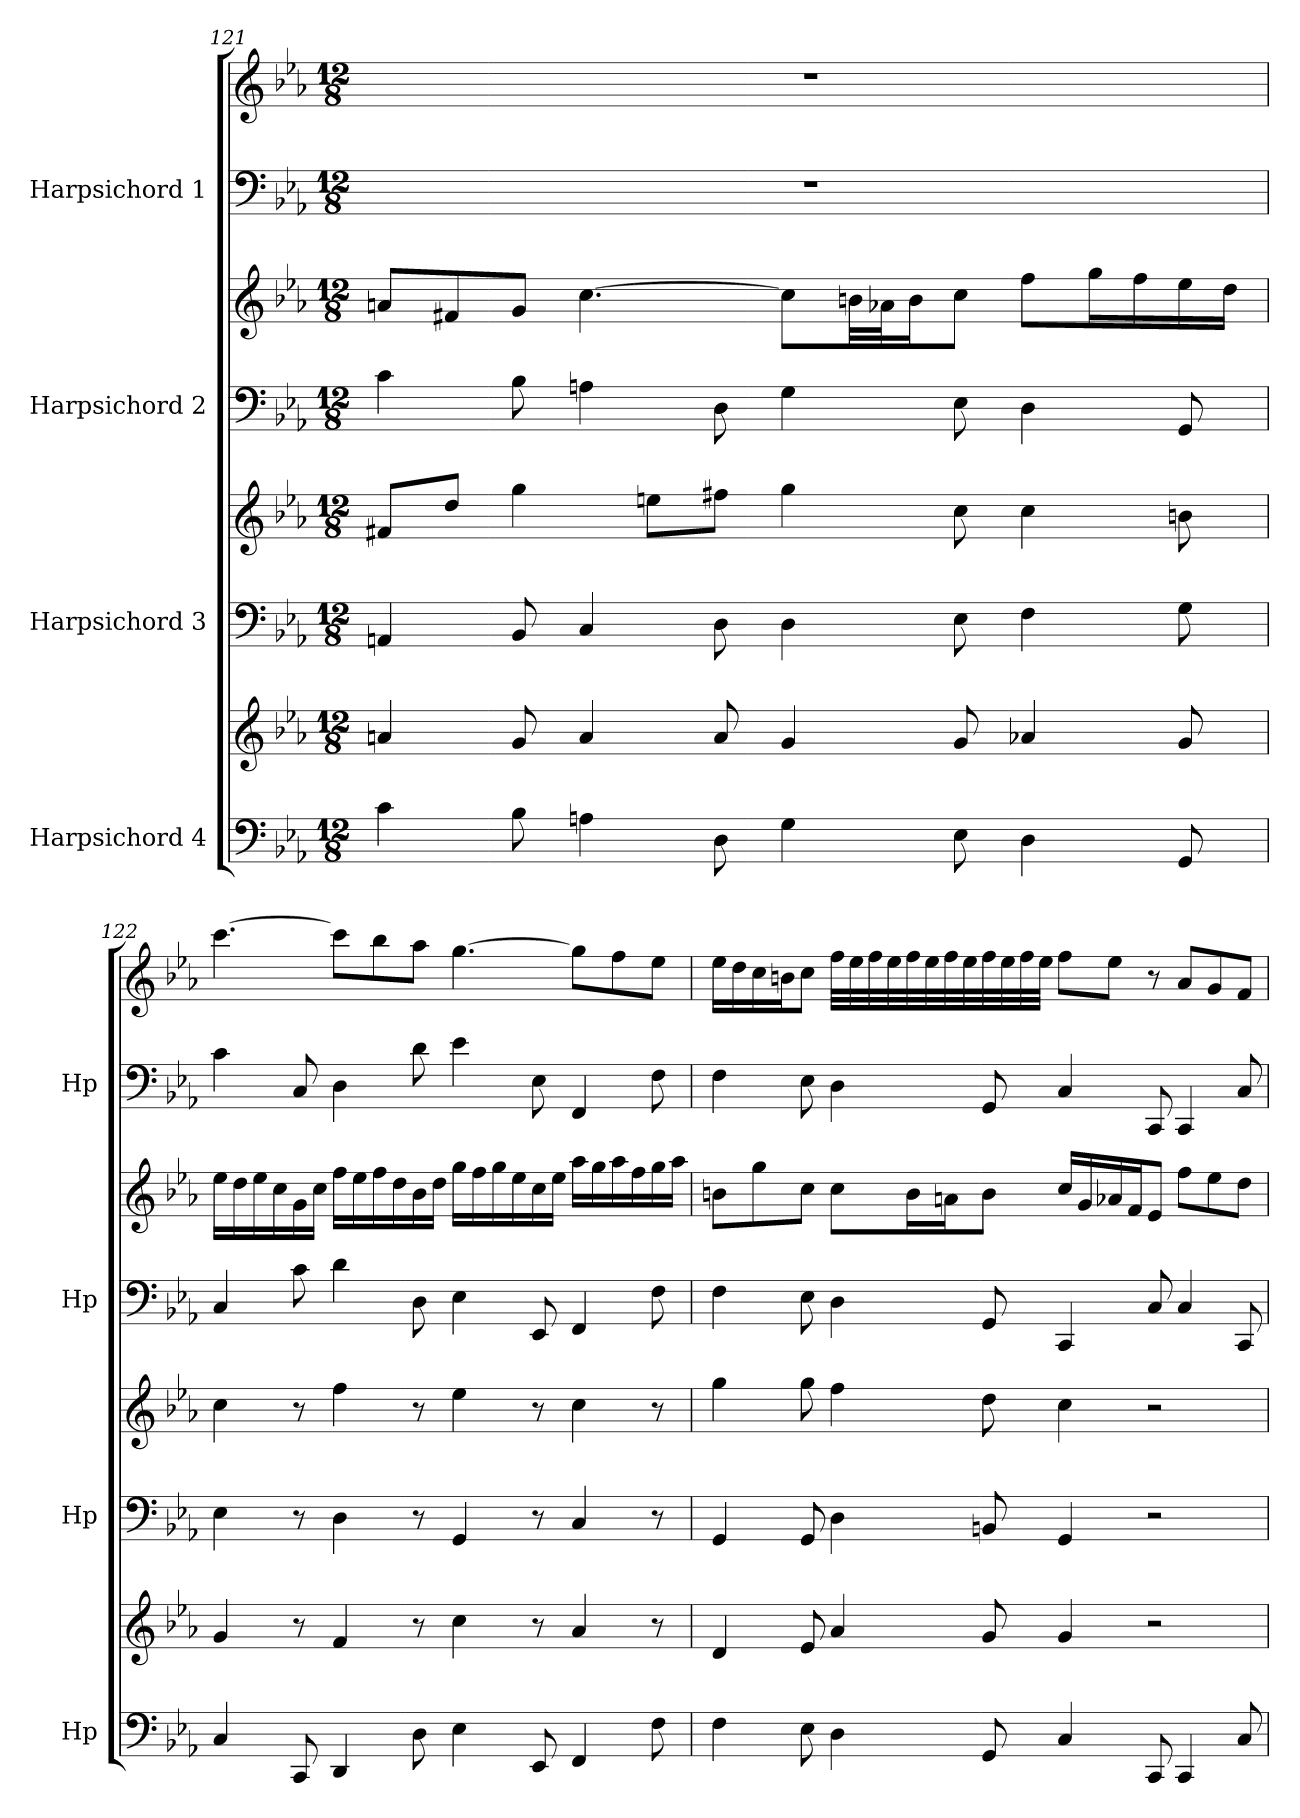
**kern	**kern	**kern	**kern	**kern	**kern	**kern	**kern
*part4	*part4	*part3	*part3	*part2	*part2	*part1	*part1
*staff8	*staff7	*staff6	*staff5	*staff4	*staff3	*staff2	*staff1
*I"Harpsichord 4	*	*I"Harpsichord 3	*	*I"Harpsichord 2	*	*I"Harpsichord 1	*
*I'Hp	*	*I'Hp	*	*I'Hp	*	*I'Hp	*
!!LO:PB:g=z
*clefF4	*clefG2	*clefF4	*clefG2	*clefF4	*clefG2	*clefF4	*clefG2
*k[b-e-a-]	*k[b-e-a-]	*k[b-e-a-]	*k[b-e-a-]	*k[b-e-a-]	*k[b-e-a-]	*k[b-e-a-]	*k[b-e-a-]
*M12/8	*M12/8	*M12/8	*M12/8	*M12/8	*M12/8	*M12/8	*M12/8
=121	=121	=121	=121	=121	=121	=121	=121
4c\	4an/	4AAn/	8f#X/L	4c\	8an/L	1.r	1.r
.	.	.	8dd/J	.	8f#X/	.	.
8B-\	8g/	8BB-/	4gg\	8B-\	8g/J	.	.
4An\	4a/	4C/	.	4An\	[4.cc\	.	.
.	.	.	8een\L	.	.	.	.
8D\	8a/	8D\	8ff#X\J	8D\	.	.	.
4G\	4g/	4D\	4gg\	4G\	8cc\L]	.	.
.	.	.	.	.	32bn\LL	.	.
.	.	.	.	.	32a-X\J	.	.
.	.	.	.	.	16b\J	.	.
8E-\	8g/	8E-\	8cc\	8E-\	8cc\J	.	.
4D\	4a-X/	4F\	4cc\	4D\	8ff\L	.	.
.	.	.	.	.	16gg\L	.	.
.	.	.	.	.	16ff\	.	.
8GG/	8g/	8G\	8bn\	8GG/	16ee-\	.	.
.	.	.	.	.	16dd\JJ	.	.
=122	=122	=122	=122	=122	=122	=122	=122
4C/	4g/	4E-\	4cc\	4C/	16ee-\LL	4c\	[4.ccc\
.	.	.	.	.	16dd\	.	.
.	.	.	.	.	16ee-\	.	.
.	.	.	.	.	16cc\	.	.
8CC/	8r	8r	8r	8c\	16g\	8C/	.
.	.	.	.	.	16cc\JJ	.	.
4DD/	4f/	4D\	4ff\	4d\	16ff\LL	4D\	8ccc\L]
.	.	.	.	.	16ee-\	.	.
.	.	.	.	.	16ff\	.	8bb-\
.	.	.	.	.	16dd\	.	.
8D\	8r	8r	8r	8D\	16b-\	8d\	8aa-\J
.	.	.	.	.	16dd\JJ	.	.
4E-\	4cc\	4GG/	4ee-\	4E-\	16gg\LL	4e-\	[4.gg\
.	.	.	.	.	16ff\	.	.
.	.	.	.	.	16gg\	.	.
.	.	.	.	.	16ee-\	.	.
8EE-/	8r	8r	8r	8EE-/	16cc\	8E-\	.
.	.	.	.	.	16ee-\JJ	.	.
4FF/	4a-/	4C/	4cc\	4FF/	16aa-\LL	4FF/	8gg\L]
.	.	.	.	.	16gg\	.	.
.	.	.	.	.	16aa-\	.	8ff\
.	.	.	.	.	16ff\	.	.
8F\	8r	8r	8r	8F\	16gg\	8F\	8ee-\J
.	.	.	.	.	16aa-\JJ	.	.
!!LO:PB:g=z
=123	=123	=123	=123	=123	=123	=123	=123
4F\	4d/	4GG/	4gg\	4F\	8bn\L	4F\	16ee-\LL
.	.	.	.	.	.	.	16dd\
.	.	.	.	.	8gg\	.	16cc\
.	.	.	.	.	.	.	16bn\J
8E-\	8e-/	8GG/	8gg\	8E-\	8cc\J	8E-\	8cc\J
4D\	4a-/	4D\	4ff\	4D\	8cc\L	4D\	32ff\LLL
.	.	.	.	.	.	.	32ee-\
.	.	.	.	.	.	.	32ff\
.	.	.	.	.	.	.	32ee-\
.	.	.	.	.	16b\L	.	32ff\
.	.	.	.	.	.	.	32ee-\
.	.	.	.	.	16an\J	.	32ff\
.	.	.	.	.	.	.	32ee-\
8GG/	8g/	8BBn/	8dd\	8GG/	8b\J	8GG/	32ff\
.	.	.	.	.	.	.	32ee-\
.	.	.	.	.	.	.	32ff\
.	.	.	.	.	.	.	32ee-\JJJ
4C/	4g/	4GG/	4cc\	4CC/	16cc/LL	4C/	8ff\L
.	.	.	.	.	16g/	.	.
.	.	.	.	.	16a-X/	.	8ee-\J
.	.	.	.	.	16f/J	.	.
8CC/	2r	2r	2r	8C/	8e-/J	8CC/	8r
4CC/	.	.	.	4C/	8ff\L	4CC/	8a-/L
.	.	.	.	.	8ee-\	.	8g/
8C/	.	.	.	8CC/	8dd\J	8C/	8f/J
=	=	=	=	=	=	=	=
*-	*-	*-	*-	*-	*-	*-	*-
